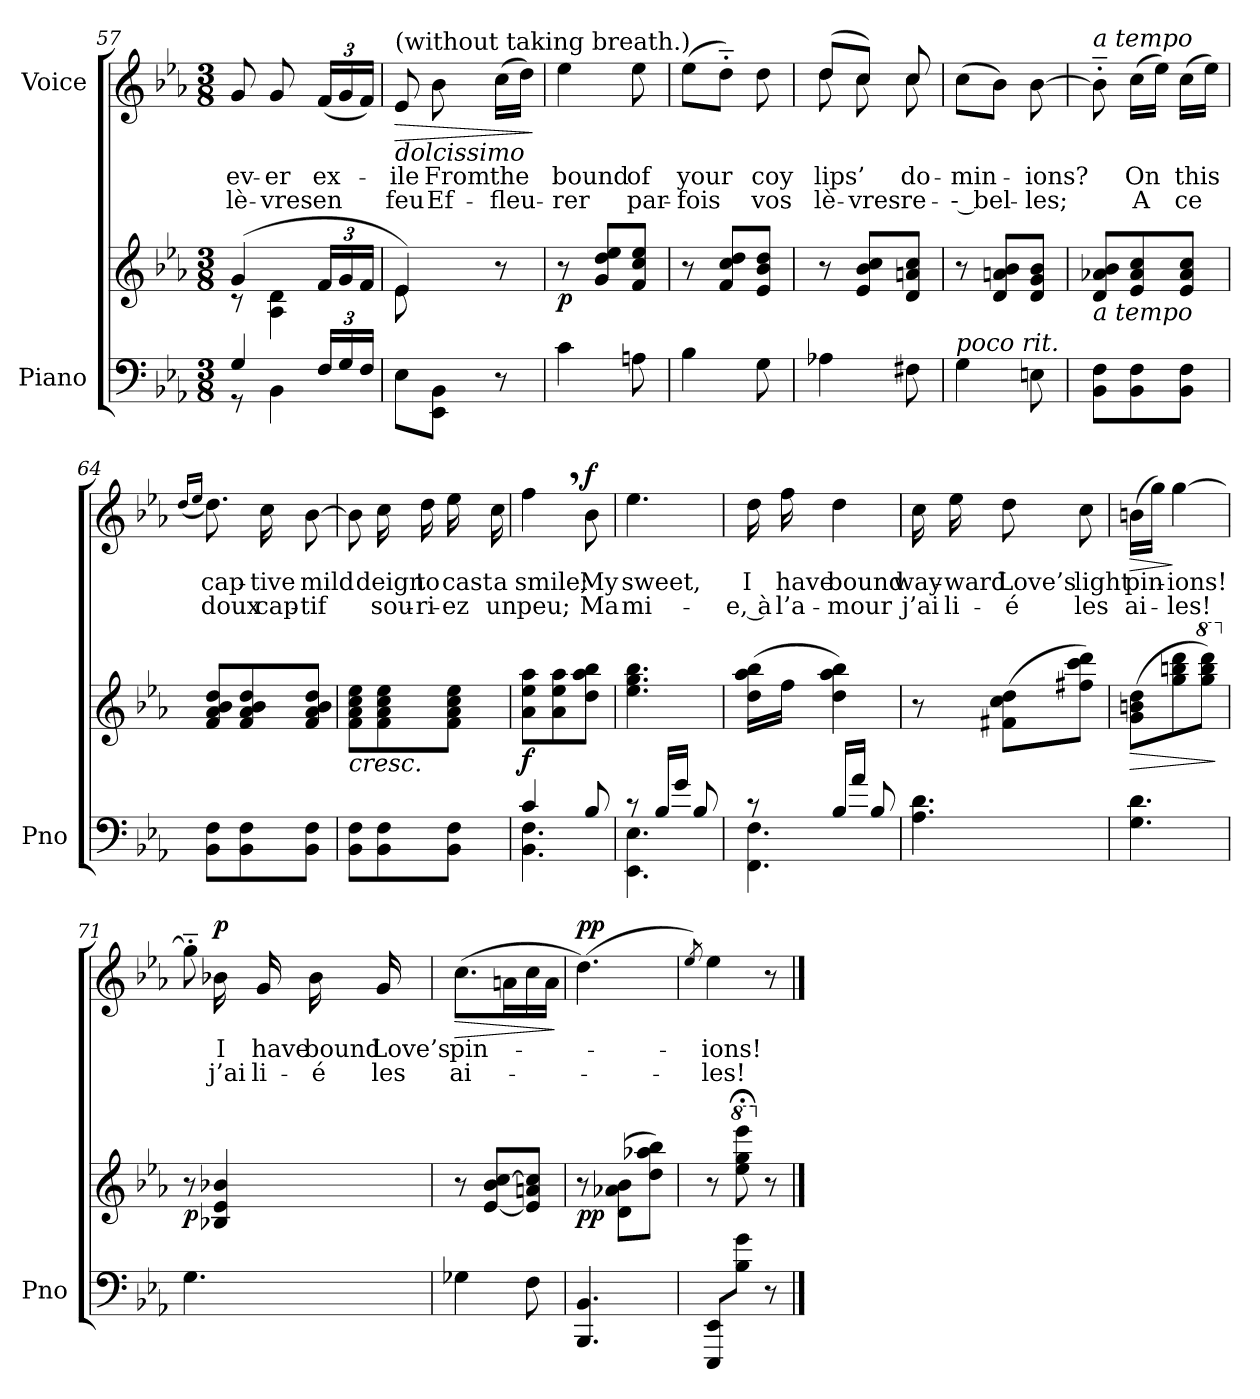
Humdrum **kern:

**kern	**kern	**dynam	**kern	**text	**text	**dynam
*part2	*part2	*part2	*part1	*part1	*part1	*part1
*staff3	*staff2	*staff2/3	*staff1	*staff1	*staff1	*staff1
*I"Piano	*	*	*I"Voice	*	*	*
*I'Pno	*	*	*	*	*	*
!!LO:PB:g=z
*clefF4	*clefG2	*	*clefG2	*	*	*
*k[b-e-a-]	*k[b-e-a-]	*	*k[b-e-a-]	*	*	*
*M3/8	*M3/8	*	*M3/8	*	*	*
=57	=57	=57	=57	=57	=57	=57
*^	*^	*	*	*	*	*
!	!	!	!	!	!	!LO:LY:b	!LO:LY:b	!
4G/	8r	(>4g/	8r	.	8g/	-ev-	lè-	.
!	!	!	!	!	!	!LO:LY:b	!LO:LY:b	!
.	4BB-\	.	4A-\ 4d\	.	8g/	-er	-vres	.
*	*	*Xbrackettup	*	*	*Xbrackettup	*	*	*
!	!	!	!	!	!	!LO:LY:b	!LO:LY:b	!
24F/LL	.	24f/LL	.	.	(24f/LL	ex-	en	.
24G/	.	24g/	.	.	24g/	.	.	.
24F/JJ	.	24f/JJ	.	.	24f/JJ)	.	.	.
=58	=58	=58	=58	=58	=58	=58	=58	=58
!	!	!	!	!	!LO:TX:a:t=(without taking breath.)	!	!	!
!	!	!	!	!	!LO:TX:b:i:t=dolcissimo	!	!	!
!	!	!	!	!	!	!LO:LY:b	!LO:LY:b	!LO:HP:b
8ryy	8E-\L	4e-/)	(8e-\L	.	8e-/	-ile	feu	>
!	!	!	!	!	!	!LO:LY:b	!LO:LY:b	!
8G/ 8B-/J)	8EE-\ 8BB-\J	.	4ryy	.	8b-\	From	Ef-	.
!	!	!	!	!	!	!LO:LY:b	!LO:LY:b	!
8ryy	8r	8r	.	.	(16cc\LL	the	-fleu-	.
.	.	.	.	.	16dd\JJ)	.	.	.
*v	*v	*	*	*	*	*	*	*
*	*v	*v	*	*	*	*	*
.	.	.	.	.	.	]
=59	=59	=59	=59	=59	=59	=59
!	!	!LO:DY:b	!	!LO:LY:b	!LO:LY:b	!
4c\	8r	p	4ee-\	bound	-rer	.
.	8g/ 8dd/ 8ee-/L	.	.	.	.	.
!	!	!	!	!LO:LY:b	!LO:LY:b	!
8An\	8f/ 8cc/ 8ee-/J	.	8ee-\	of	par-	.
=60	=60	=60	=60	=60	=60	=60
!	!	!	!	!LO:LY:b	!LO:LY:b	!
4B-\	8r	.	(8ee-\L	your	-fois	.
.	8f/ 8cc/ 8dd/L	.	8dd'~\J)	.	.	.
!	!	!	!	!LO:LY:b	!LO:LY:b	!
8G\	8e-/ 8b-/ 8dd/J	.	8dd\	coy	vos	.
=61	=61	=61	=61	=61	=61	=61
!	!	!	!	!LO:LY:b	!LO:LY:b	!
*	*	*	*^	*	*	*
4A-X\	8r	.	(>8dd/L	8dd\	lips’	lè-	.
!	!	!	!	!	!	!LO:LY:b	!
.	8e-/ 8b-/ 8cc/L	.	8cc/J)	8cc\	.	-vres	.
!	!	!	!	!	!LO:LY:b	!LO:LY:b	!
8F#X\	8d/ 8an/ 8cc/J	.	8cc/	8cc\	do-	re-	.
!!LO:LB:g=z
=62	=62	=62	=62	=62	=62	=62	=62
!	!	!	!LO:TX:a:i:t=poco rit.	!	!	!	!
!LO:TX:a:i:t=poco rit.	!	!	!	!	!	!	!
!	!	!	!	!	!LO:LY:b	!LO:LY:b	!
*	*	*	*v	*v	*	*	*
4G\	8r	.	(8cc\L	-min-	-- bel-	.
.	8d/ 8an/ 8b-/L	.	8b-\J)	.	.	.
!	!	!	!	!LO:LY:b	!LO:LY:b	!
8En\	8d/ 8g/ 8b-/J	.	[8b-\	-ions?	-les;	.
=63	=63	=63	=63	=63	=63	=63
!	!	!	!LO:TX:a:i:t=a tempo	!	!	!
!	!LO:TX:b:i:t=a tempo	!	!	!	!	!
8BB-\ 8F\L	8d/ 8a-X/ 8b-/L	.	8b-'~\]	.	.	.
!	!	!	!	!LO:LY:b	!LO:LY:b	!
8BB-\ 8F\	8e-/ 8a-/ 8cc/	.	(16cc\LL	On	A	.
.	.	.	16ee-\JJ)	.	.	.
!	!	!	!	!LO:LY:b	!LO:LY:b	!
8BB-\ 8F\J	8e-/ 8a-/ 8cc/J	.	(16cc\LL	this	ce	.
.	.	.	16ee-\JJ)	.	.	.
=64	=64	=64	=64	=64	=64	=64
.	.	.	(16qdd/LL	.	.	.
.	.	.	16qee-/JJ	.	.	.
!	!	!	!	!LO:LY:b	!LO:LY:b	!
8BB-\ 8F\L	8f/ 8a-/ 8b-/ 8dd/L	.	8.dd\)	cap-	doux	.
8BB-\ 8F\	8f/ 8a-/ 8b-/ 8dd/	.	.	.	.	.
!	!	!	!	!LO:LY:b	!LO:LY:b	!
.	.	.	16cc\	-tive	cap-	.
!	!	!	!	!LO:LY:b	!LO:LY:b	!
8BB-\ 8F\J	8f/ 8a-/ 8b-/ 8dd/J	.	[8b-\	mild	-tif	.
=65	=65	=65	=65	=65	=65	=65
!	!LO:TX:b:i:t=cresc.	!	!	!	!	!
8BB-\ 8F\L	8f\ 8a-\ 8cc\ 8ee-\L	.	8b-\]	.	.	.
!	!	!	!	!LO:LY:b	!LO:LY:b	!
8BB-\ 8F\	8f\ 8a-\ 8cc\ 8ee-\	.	16cc\	deign	sou-	.
!	!	!	!	!LO:LY:b	!LO:LY:b	!
.	.	.	16dd\	to	-ri-	.
!	!	!	!	!LO:LY:b	!LO:LY:b	!
8BB-\ 8F\J	8f\ 8a-\ 8cc\ 8ee-\J	.	16ee-\	cast	-ez	.
!	!	!	!	!LO:LY:b	!LO:LY:b	!
.	.	.	16cc\	a	un	.
!!LO:LB:g=z
=66	=66	=66	=66	=66	=66	=66
*^	*	*	*	*	*	*
!	!	!	!LO:DY:b	!	!LO:LY:b	!LO:LY:b	!
4c/	4.BB-\ 4.F\	8a-\ 8ee-\ 8aa-\L	f	4ff,\	smile;	peu;	.
.	.	8a-\ 8ee-\ 8aa-\	.	.	.	.	.
!	!	!	!	!	!LO:LY:b	!LO:LY:b	!LO:DY:a
8B-/	.	8dd\ 8aa-\ 8bb-\J	.	8b-\	My	Ma	f
=67	=67	=67	=67	=67	=67	=67	=67
!	!	!	!	!	!LO:LY:b	!LO:LY:b	!
8r	4.EE-\ 4.E-\	4.ee-\ 4.gg\ 4.bb-\	.	4.ee-\	sweet,	mi-	.
16B-/LL	.	.	.	.	.	.	.
16g/JJ	.	.	.	.	.	.	.
8B-/	.	.	.	.	.	.	.
=68	=68	=68	=68	=68	=68	=68	=68
!	!	!	!	!	!LO:LY:b	!LO:LY:b	!
8r	4.FF\ 4.F\	(16dd\ 16aa-\ 16bb-\LL	.	16dd\	I	e, à	.
!	!	!	!	!	!LO:LY:b	!LO:LY:b	!
.	.	16ff\JJ	.	16ff\	have	l’a-	.
!	!	!	!	!	!LO:LY:b	!LO:LY:b	!
16B-/LL	.	4dd\ 4aa-\ 4bb-\)	.	4dd\	bound	-mour	.
16a-/JJ	.	.	.	.	.	.	.
8B-/	.	.	.	.	.	.	.
*v	*v	*	*	*	*	*	*
=69	=69	=69	=69	=69	=69	=69
!	!	!	!	!LO:LY:b	!LO:LY:b	!
4.A-\ 4.d\	8r	.	16cc\	way-	j’ai	.
!	!	!	!	!LO:LY:b	!LO:LY:b	!
.	.	.	16ee-\	-ward	li-	.
!	!	!	!	!LO:LY:b	!LO:LY:b	!
.	(8f#X\ 8cc\ 8dd\L	.	8dd\	Love’s	-é	.
!	!	!	!	!LO:LY:b	!LO:LY:b	!
.	8ff#X\ 8ccc\ 8ddd\J)	.	8cc\	light	les	.
!!LO:LB:g=z
=70	=70	=70	=70	=70	=70	=70
!	!	!LO:HP:b	!	!LO:LY:b	!LO:LY:b	!LO:HP:b
4.G\ 4.d\	(8g\ 8bn\ 8dd\L	>	(16bn\LL	pin-	ai-	>
.	.	.	16gg\JJ)	.	.	.
!	!	!	!	!LO:LY:b	!LO:LY:b	!
.	8gg\ 8bbn\ 8ddd\	.	[4gg\	-ions!	-les!	]
*	*8va	*	*	*	*	*
.	8ggg\ 8bbb\ 8dddd\J)	.	.	.	.	.
.	.	]	.	.	.	.
=71	=71	=71	=71	=71	=71	=71
*	*X8va	*	*	*	*	*
!	!	!LO:DY:b	!	!	!	!
4.G\	8r	p	8gg'~\]	.	.	.
!	!	!	!	!LO:LY:b	!LO:LY:b	!LO:DY:a
.	4B-X/ 4e-/ 4b-X/	.	16b-X\	I	j’ai	p
!	!	!	!	!LO:LY:b	!LO:LY:b	!
.	.	.	16g/	have	li-	.
!	!	!	!	!LO:LY:b	!LO:LY:b	!
.	.	.	16b-\	bound	-é	.
!	!	!	!	!LO:LY:b	!LO:LY:b	!
.	.	.	16g/	Love’s	les	.
=72	=72	=72	=72	=72	=72	=72
!	!	!	!	!LO:LY:b	!LO:LY:b	!LO:HP:b
4G-X\	8r	.	(8.cc\L	pin-	ai-	>
.	[8e-/ 8b-/ [8cc/L	.	.	.	.	.
.	.	.	16an\L	.	.	.
8F\	8e-/] 8an/ 8cc/]J	.	16cc\	.	.	.
.	.	.	16a\JJ	.	.	.
.	.	.	.	.	.	]
=73	=73	=73	=73	=73	=73	=73
!	!	!LO:DY:b	!	!	!	!LO:DY:a
4.BBB-/ 4.BB-/	8r	pp	(<4.dd\)	.	.	pp
.	(8d\ 8a-X\ 8b-\L	.	.	.	.	.
.	8dd\ 8aa-X\ 8bb-\J)	.	.	.	.	.
=74	=74	=74	=74	=74	=74	=74
.	.	.	8qee-/)	.	.	.
!	!	!	!	!LO:LY:b	!LO:LY:b	!
8EEE-/ 8EE-/L	8r	.	4ee-\	-ions!	-les!	.
*	*8va	*	*	*	*	*
8B-\ 8g\J	8eee-\;< 8ggg\;< 8eeee-\;<	.	.	.	.	.
*	*X8va	*	*	*	*	*
8r	8r	.	8r	.	.	.
==	==	==	==	==	==	==
*-	*-	*-	*-	*-	*-	*-
